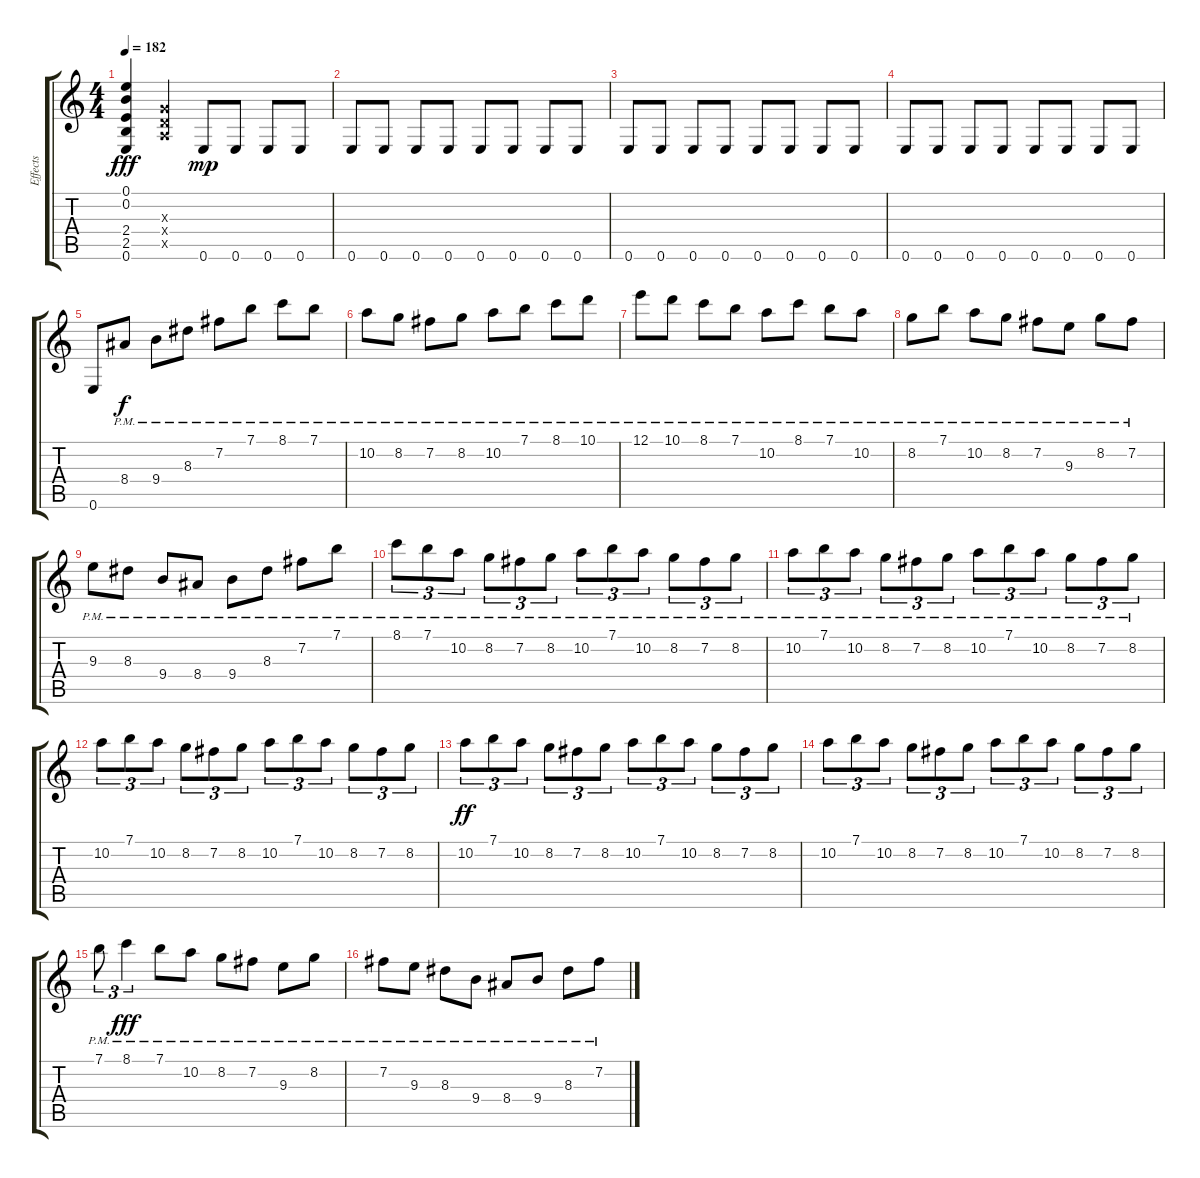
\track ("Effects" "Effects") {instrument distortionguitar}
\staff {score tabs}
\tuning (E4 B3 G3 D3 A2 E2) {hide}
\ts (4 4)
\tempo 182
\clef g2
\ks c
(0.1 0.2 2.4 2.5 0.6).4{dy fff} (0.3{x} 0.4{x} 0.5{x}).4 0.6.8{dy mp volume 16 instrument acousticguitarnylon} 0.6.8 0.6.8 0.6.8 |
0.6.8 0.6.8 0.6.8 0.6.8 0.6.8 0.6.8 0.6.8 0.6.8 |
0.6.8 0.6.8 0.6.8 0.6.8 0.6.8 0.6.8 0.6.8 0.6.8 |
0.6.8 0.6.8 0.6.8 0.6.8 0.6.8 0.6.8 0.6.8 0.6.8 |
0.6.8 8.4{pm}.8{dy f} 9.4{pm}.8 8.3{pm}.8 7.2{pm}.8 7.1{pm}.8 8.1{pm}.8 7.1{pm}.8 |
10.2{pm}.8 8.2{pm}.8 7.2{pm}.8 8.2{pm}.8 10.2{pm}.8 7.1{pm}.8 8.1{pm}.8 10.1{pm}.8 |
12.1{pm}.8 10.1{pm}.8 8.1{pm}.8 7.1{pm}.8 10.2{pm}.8 8.1{pm}.8 7.1{pm}.8 10.2{pm}.8 |
8.2{pm}.8 7.1{pm}.8 10.2{pm}.8 8.2{pm}.8 7.2{pm}.8 9.3{pm}.8 8.2{pm}.8 7.2{pm}.8 |
9.3{pm}.8 8.3{pm}.8 9.4{pm}.8 8.4{pm}.8 9.4{pm}.8 8.3{pm}.8 7.2{pm}.8 7.1{pm}.8 |
8.1{pm}.8{tu (3 2)} 7.1{pm}.8{tu (3 2)} 10.2{pm}.8{tu (3 2)} 8.2{pm}.8{tu (3 2)} 7.2{pm}.8{tu (3 2)} 8.2{pm}.8{tu (3 2)} 10.2{pm}.8{tu (3 2)} 7.1{pm}.8{tu (3 2)} 10.2{pm}.8{tu (3 2)} 8.2{pm}.8{tu (3 2)} 7.2{pm}.8{tu (3 2)} 8.2{pm}.8{tu (3 2)} |
10.2{pm}.8{tu (3 2)} 7.1{pm}.8{tu (3 2)} 10.2{pm}.8{tu (3 2)} 8.2{pm}.8{tu (3 2)} 7.2{pm}.8{tu (3 2)} 8.2{pm}.8{tu (3 2)} 10.2{pm}.8{tu (3 2)} 7.1{pm}.8{tu (3 2)} 10.2{pm}.8{tu (3 2)} 8.2{pm}.8{tu (3 2)} 7.2{pm}.8{tu (3 2)} 8.2{pm}.8{tu (3 2)} |
10.2.8{tu (3 2)} 7.1.8{tu (3 2)} 10.2.8{tu (3 2)} 8.2.8{tu (3 2)} 7.2.8{tu (3 2)} 8.2.8{tu (3 2)} 10.2.8{tu (3 2)} 7.1.8{tu (3 2)} 10.2.8{tu (3 2)} 8.2.8{tu (3 2)} 7.2.8{tu (3 2)} 8.2.8{tu (3 2)} |
10.2.8{tu (3 2) dy ff} 7.1.8{tu (3 2)} 10.2.8{tu (3 2)} 8.2.8{tu (3 2)} 7.2.8{tu (3 2)} 8.2.8{tu (3 2)} 10.2.8{tu (3 2)} 7.1.8{tu (3 2)} 10.2.8{tu (3 2)} 8.2.8{tu (3 2)} 7.2.8{tu (3 2)} 8.2.8{tu (3 2)} |
10.2.8{tu (3 2)} 7.1.8{tu (3 2)} 10.2.8{tu (3 2)} 8.2.8{tu (3 2)} 7.2.8{tu (3 2)} 8.2.8{tu (3 2)} 10.2.8{tu (3 2)} 7.1.8{tu (3 2)} 10.2.8{tu (3 2)} 8.2.8{tu (3 2)} 7.2.8{tu (3 2)} 8.2.8{tu (3 2)} |
7.1{pm}.8{tu (3 2)} 8.1{pm}.4{tu (3 2) dy fff} 7.1{pm}.8 10.2{pm}.8 8.2{pm}.8 7.2{pm}.8 9.3{pm}.8 8.2{pm}.8 |
7.2{pm}.8 9.3{pm}.8 8.3{pm}.8 9.4{pm}.8 8.4{pm}.8 9.4{pm}.8 8.3{pm}.8 7.2{pm}.8
